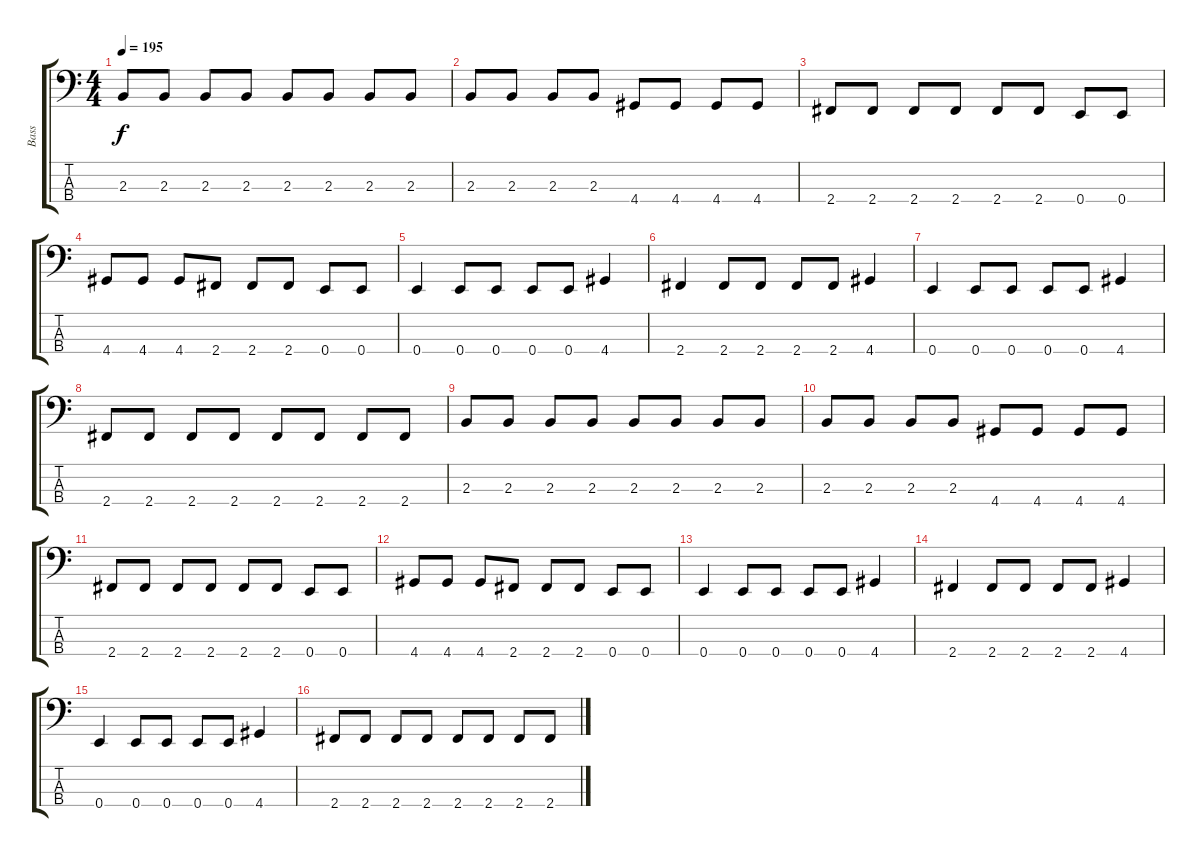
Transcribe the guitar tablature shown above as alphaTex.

\track ("Bass" "Bass") {instrument electricbasspick}
\staff {score tabs}
\tuning (G2 D2 A1 E1) {hide}
\ts (4 4)
\tempo 195
\clef f4
\ks c
2.3.8{dy f} 2.3.8 2.3.8 2.3.8 2.3.8 2.3.8 2.3.8 2.3.8 |
2.3.8 2.3.8 2.3.8 2.3.8 4.4.8 4.4.8 4.4.8 4.4.8 |
2.4.8 2.4.8 2.4.8 2.4.8 2.4.8 2.4.8 0.4.8 0.4.8 |
4.4.8 4.4.8 4.4.8 2.4.8 2.4.8 2.4.8 0.4.8 0.4.8 |
0.4.4 0.4.8 0.4.8 0.4.8 0.4.8 4.4.4 |
2.4.4 2.4.8 2.4.8 2.4.8 2.4.8 4.4.4 |
0.4.4 0.4.8 0.4.8 0.4.8 0.4.8 4.4.4 |
2.4.8 2.4.8 2.4.8 2.4.8 2.4.8 2.4.8 2.4.8 2.4.8 |
2.3.8 2.3.8 2.3.8 2.3.8 2.3.8 2.3.8 2.3.8 2.3.8 |
2.3.8 2.3.8 2.3.8 2.3.8 4.4.8 4.4.8 4.4.8 4.4.8 |
2.4.8 2.4.8 2.4.8 2.4.8 2.4.8 2.4.8 0.4.8 0.4.8 |
4.4.8 4.4.8 4.4.8 2.4.8 2.4.8 2.4.8 0.4.8 0.4.8 |
0.4.4 0.4.8 0.4.8 0.4.8 0.4.8 4.4.4 |
2.4.4 2.4.8 2.4.8 2.4.8 2.4.8 4.4.4 |
0.4.4 0.4.8 0.4.8 0.4.8 0.4.8 4.4.4 |
2.4.8 2.4.8 2.4.8 2.4.8 2.4.8 2.4.8 2.4.8 2.4.8
